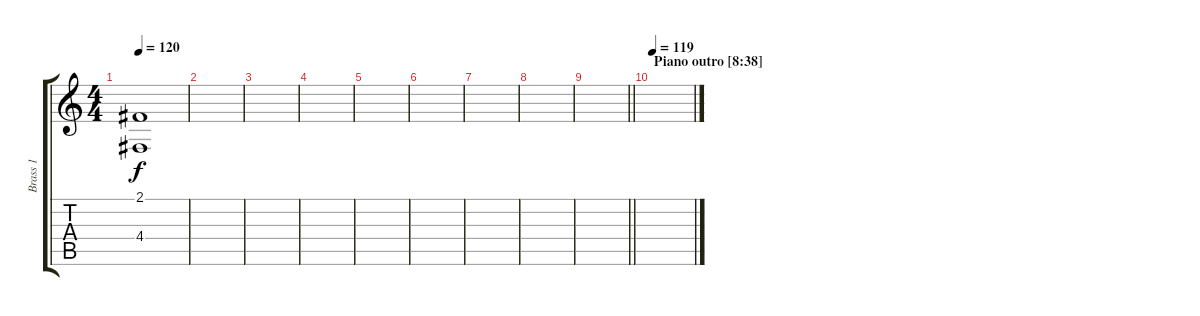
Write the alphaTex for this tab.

\track ("Brass 1" "Brass 1") {instrument brasssection}
\staff {score tabs}
\tuning (E4 B3 G3 D3 A2 E2) {hide}
\ts (4 4)
\tempo 120
\clef g2
\ks c
(2.1{t} 4.4{t}).1{dy f} |
|
|
|
|
|
|
|
\barLineRight lightlight
|
\section ("" "Piano outro [8:38]")
\tempo 119
